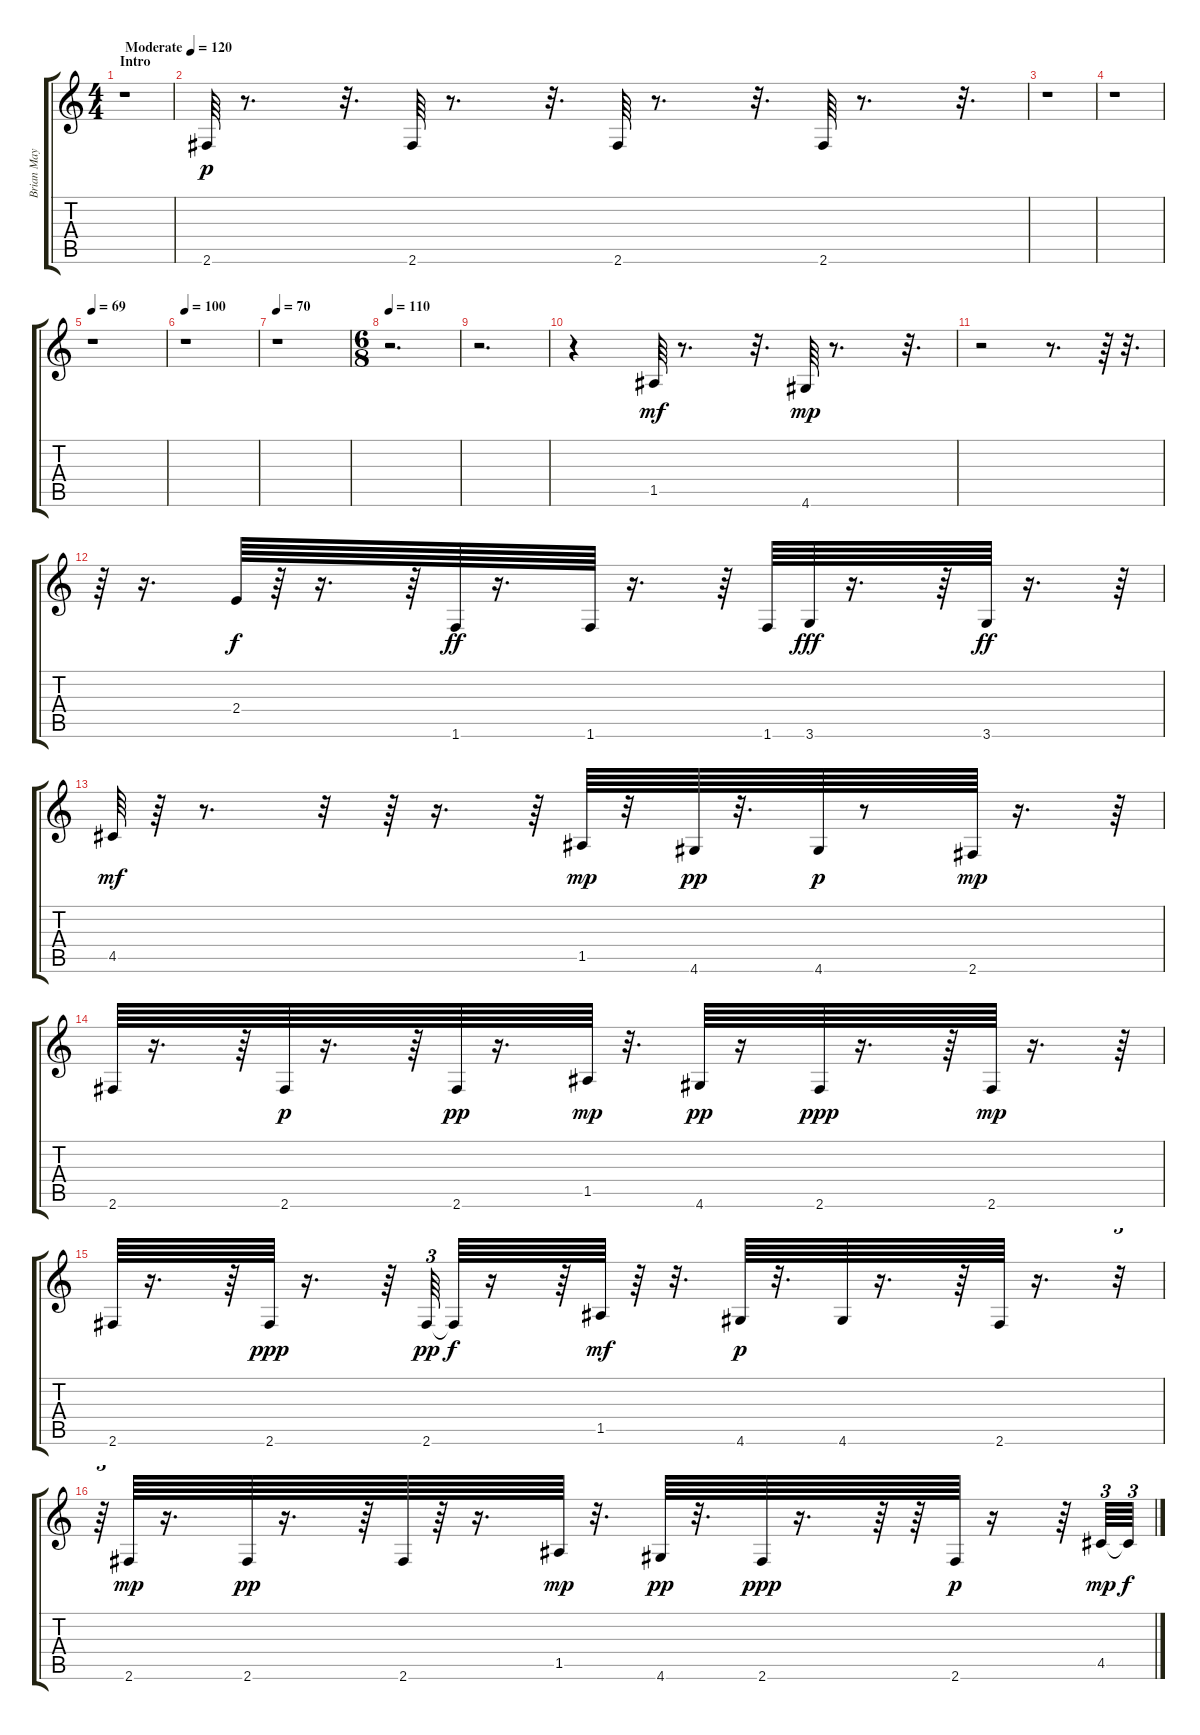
\track ("Brian May Bass Accompainment" "Brian May ") {mute instrument acousticguitarsteel}
\staff {score tabs}
\tuning (E4 B3 G3 D3 A2 E2) {hide}
\ts (4 4)
\section ("" "Intro")
\tempo (120 "Moderate")
\tempo 58
\tempo (120 "Moderate")
\clef g2
\ks c
r.1{dy p instrument acousticguitarsteel} |
2.6.64 r.8{d} r.32{d} 2.6.64 r.8{d} r.32{d} 2.6.64 r.8{d} r.32{d} 2.6.64 r.8{d} r.32{d} |
r.1 |
r.1 |
\tempo 69
r.1 |
\tempo 100
r.1 |
\tempo 70
r.1 |
\ts (6 8)
\tempo 110
r.2{d} |
r.2{d} |
r.4 1.5.64{dy mf} r.8{d} r.32{d} 4.6.64{dy mp} r.8{d} r.32{d} |
r.2 r.8{d} r.64 r.32{d} |
r.64 r.16{d} 2.4.64{dy f} r.64 r.16{d} r.64 1.6.64{dy ff} r.16{d} 1.6.64 r.16{d} r.64 1.6.64 3.6.64{dy fff} r.16{d} r.64 3.6.64{dy ff} r.16{d} r.64 |
4.5.64{dy mf} r.64 r.8{d} r.32 r.64 r.16{d} r.64 1.5.64{dy mp} r.32 4.6.64{dy pp} r.32{d} 4.6.64{dy p} r.8 2.6.64{dy mp} r.16{d} r.64 |
2.6.64 r.16{d} r.64 2.6.64{dy p} r.16{d} r.64 2.6.64{dy pp} r.16{d} 1.5.64{dy mp} r.32{d} 4.6.64{dy pp} r.16 2.6.64{dy ppp} r.16{d} r.64 2.6.64{dy mp} r.16{d} r.64 |
2.6.64 r.16{d} r.64 2.6.64{dy ppp} r.16{d} r.64 2.6.64{tu (3 2) dy pp} 2.6{t}.64{dy f} r.16 r.64 1.5.64{dy mf} r.64 r.32{d} 4.6.64{dy p} r.32{d} 4.6.64 r.16{d} r.64 2.6.64 r.16{d} r.32{tu (3 2)} |
r.64{tu (3 2)} 2.6.64{dy mp} r.16{d} 2.6.64{dy pp} r.16{d} r.64 2.6.64 r.64 r.16{d} 1.5.64{dy mp} r.32{d} 4.6.64{dy pp} r.32{d} 2.6.64{dy ppp} r.16{d} r.64 r.64 2.6.64{dy p} r.16 r.64 4.5.64{tu (3 2) dy mp} 4.5{t}.64{tu (3 2) dy f}
